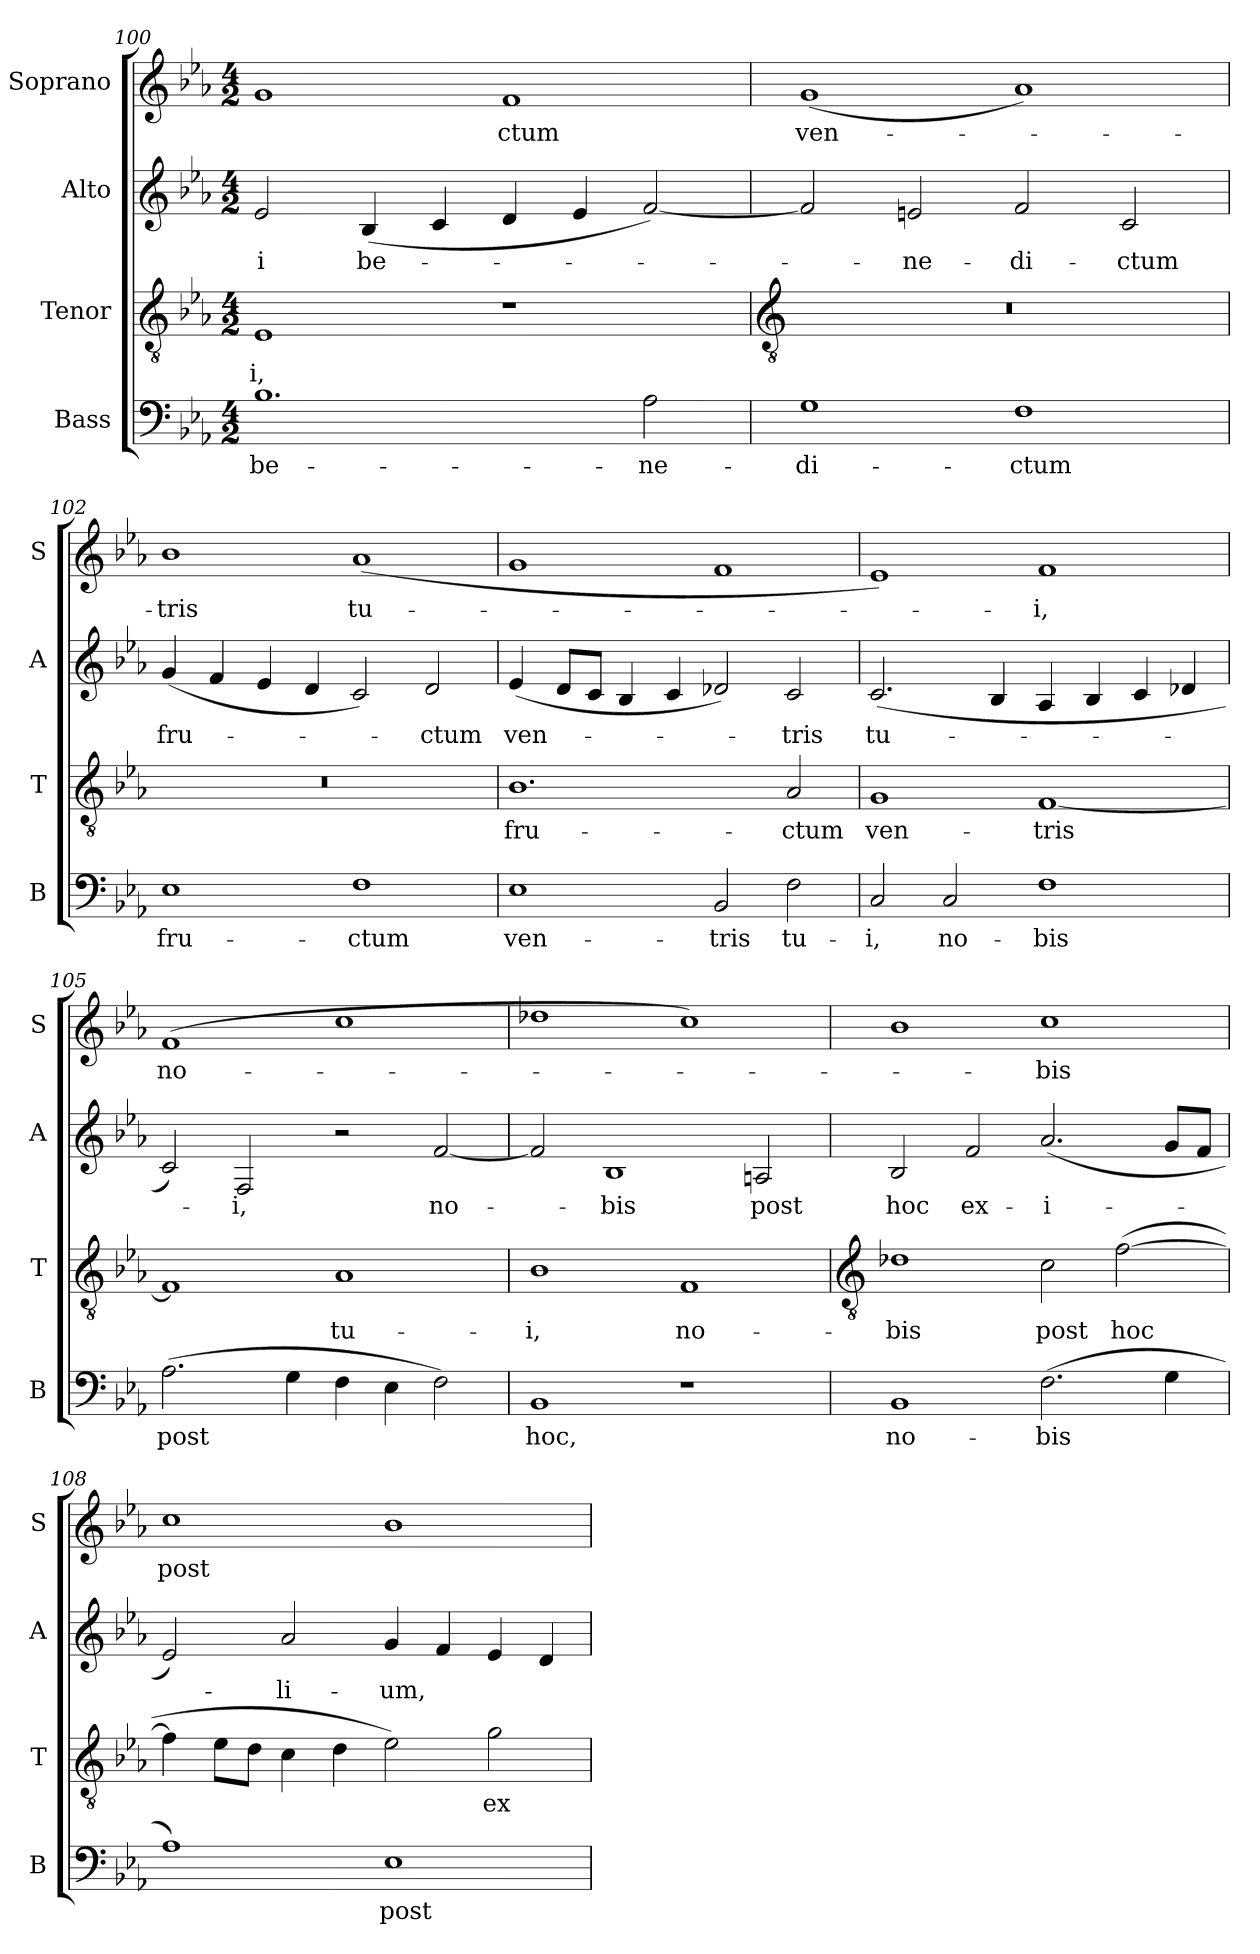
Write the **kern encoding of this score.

**kern	**text	**kern	**text	**kern	**text	**kern	**text
*part4	*part4	*part3	*part3	*part2	*part2	*part1	*part1
*staff4	*staff4	*staff3	*staff3	*staff2	*staff2	*staff1	*staff1
*I"Bass	*	*I"Tenor	*	*I"Alto	*	*I"Soprano	*
*I'B	*	*I'T	*	*I'A	*	*I'S	*
*clefF4	*	*clefGv2	*	*clefG2	*	*clefG2	*
*k[b-e-a-]	*	*k[b-e-a-]	*	*k[b-e-a-]	*	*k[b-e-a-]	*
*E-:	*	*E-:	*	*E-:	*	*E-:	*
*M4/2	*	*M4/2	*	*M4/2	*	*M4/2	*
=100	=100	=100	=100	=100	=100	=100	=100
!	!LO:LY:b	!	!LO:LY:b	!	!LO:LY:b	!	!
1.B-	be-	1E-	i,	2e-	-i	1g	.
!	!	!	!	!	!LO:LY:b	!	!
.	.	.	.	(<4B-	be-	.	.
.	.	.	.	4c	.	.	.
!	!	!	!	!	!	!	!LO:LY:b
.	.	1r	.	4d	.	1f	ctum
.	.	.	.	4e-	.	.	.
!	!LO:LY:b	!	!	!	!	!	!
2A-	-ne-	.	.	[2f)	.	.	.
!!LO:LB:g=z
=101	=101	=101	=101	=101	=101	=101	=101
*	*	*clefGv2	*	*	*	*	*
!	!LO:LY:b	!	!	!	!	!	!LO:LY:b
1G	-di-	0r	.	2f]	.	(<1g	ven-
!	!	!	!	!	!LO:LY:b	!	!
.	.	.	.	2en	ne-	.	.
!	!LO:LY:b	!	!	!	!LO:LY:b	!	!
1F	-ctum	.	.	2f	-di-	1a-)	.
!	!	!	!	!	!LO:LY:b	!	!
.	.	.	.	2c	-ctum	.	.
=102	=102	=102	=102	=102	=102	=102	=102
!	!LO:LY:b	!	!	!	!LO:LY:b	!	!LO:LY:b
1E-	fru-	0r	.	(<4g	fru-	1b-	tris
.	.	.	.	4f	.	.	.
.	.	.	.	4e-	.	.	.
.	.	.	.	4d	.	.	.
!	!LO:LY:b	!	!	!	!	!	!LO:LY:b
1F	-ctum	.	.	2c)	.	(<1a-	tu-
!	!	!	!	!	!LO:LY:b	!	!
.	.	.	.	2d	ctum	.	.
=103	=103	=103	=103	=103	=103	=103	=103
!	!LO:LY:b	!	!LO:LY:b	!	!LO:LY:b	!	!
1E-	ven-	1.B-	fru-	(<4e-	ven-	1g	.
.	.	.	.	8dL	.	.	.
.	.	.	.	8cJ	.	.	.
.	.	.	.	4B-	.	.	.
.	.	.	.	4c	.	.	.
!	!LO:LY:b	!	!	!	!	!	!
2BB-	-tris	.	.	2d-X)	.	1f	.
!	!LO:LY:b	!	!LO:LY:b	!	!LO:LY:b	!	!
2F	tu-	2A-	-ctum	2c	tris	.	.
=104	=104	=104	=104	=104	=104	=104	=104
!	!LO:LY:b	!	!LO:LY:b	!	!LO:LY:b	!	!
2C	-i,	1G	ven-	(<2.c	tu-	1e-)	.
!	!LO:LY:b	!	!	!	!	!	!
2C	no-	.	.	.	.	.	.
.	.	.	.	4B-	.	.	.
!	!LO:LY:b	!	!LO:LY:b	!	!	!	!LO:LY:b
1F	-bis	[1F	-tris	4A-	.	1f	i,
.	.	.	.	4B-	.	.	.
.	.	.	.	4c	.	.	.
.	.	.	.	4d-X	.	.	.
=105	=105	=105	=105	=105	=105	=105	=105
!	!LO:LY:b	!	!	!	!	!	!LO:LY:b
(>2.A-	post	1F]	.	2c)	.	(<1f	no-
!	!	!	!	!	!LO:LY:b	!	!
.	.	.	.	2F	i,	.	.
4G	.	.	.	.	.	.	.
!	!	!	!LO:LY:b	!	!	!	!
4F	.	1A-	tu-	2r	.	1cc	.
4E-	.	.	.	.	.	.	.
!	!	!	!	!	!LO:LY:b	!	!
2F)	.	.	.	[2f	no-	.	.
=106	=106	=106	=106	=106	=106	=106	=106
!	!LO:LY:b	!	!LO:LY:b	!	!	!	!
1BB-	hoc,	1B-	-i,	2f]	.	1dd-X	.
!	!	!	!	!	!LO:LY:b	!	!
.	.	.	.	1B-	bis	.	.
!	!	!	!LO:LY:b	!	!	!	!
1r	.	1F	no-	.	.	1cc)	.
!	!	!	!	!	!LO:LY:b	!	!
.	.	.	.	2An	post	.	.
!!LO:LB:g=z
=107	=107	=107	=107	=107	=107	=107	=107
*	*	*clefGv2	*	*	*	*	*
!	!LO:LY:b	!	!LO:LY:b	!	!LO:LY:b	!	!
1BB-	no-	1d-X	-bis	2B-	hoc	1b-	.
!	!	!	!	!	!LO:LY:b	!	!
.	.	.	.	2f	ex-	.	.
!	!LO:LY:b	!	!LO:LY:b	!	!LO:LY:b	!	!LO:LY:b
(>2.F	-bis	2c	post	(<2.a-	-i-	1cc	bis
!	!	!	!LO:LY:b	!	!	!	!
.	.	(>[2f	hoc	.	.	.	.
4G	.	.	.	8gL	.	.	.
.	.	.	.	8fJ	.	.	.
=108	=108	=108	=108	=108	=108	=108	=108
!	!	!	!	!	!	!	!LO:LY:b
1A-)	.	4f]	.	2e-)	.	1cc	post
.	.	8e-L	.	.	.	.	.
.	.	8dJ	.	.	.	.	.
!	!	!	!	!	!LO:LY:b	!	!
.	.	4c	.	2a-	li-	.	.
.	.	4d	.	.	.	.	.
!	!LO:LY:b	!	!	!	!LO:LY:b	!	!
1E-	post	2e-)	.	4g	-um,	1b-	.
.	.	.	.	4f	.	.	.
!	!	!	!LO:LY:b	!	!	!	!
.	.	2g	ex-	4e-	.	.	.
.	.	.	.	4d	.	.	.
=	=	=	=	=	=	=	=
*-	*-	*-	*-	*-	*-	*-	*-
